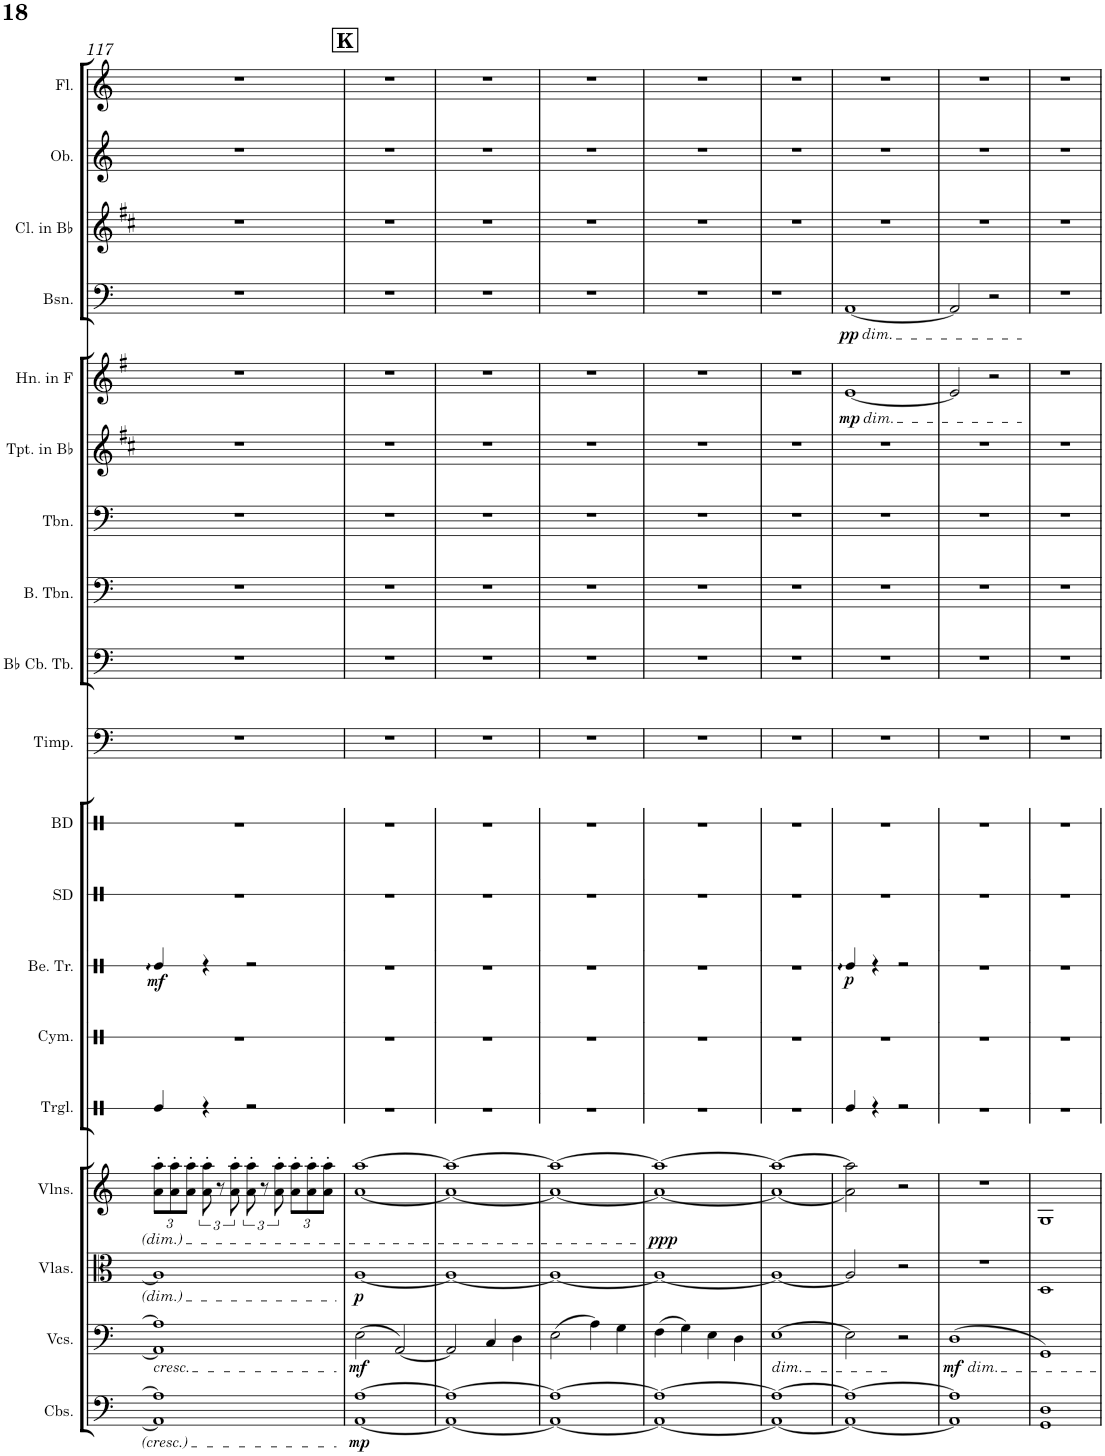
**kern	**dynam	**kern	**dynam	**kern	**dynam	**kern	**dynam	**kern	**kern	**kern	**dynam	**kern	**kern	**kern	**kern	**kern	**kern	**kern	**kern	**dynam	**kern	**dynam	**kern	**kern	**kern
*part19	*part19	*part18	*part18	*part17	*part17	*part16	*part16	*part15	*part14	*part13	*part13	*part12	*part11	*part10	*part9	*part8	*part7	*part6	*part5	*part5	*part4	*part4	*part3	*part2	*part1
*staff19	*staff19	*staff18	*staff18	*staff17	*staff17	*staff16	*staff16	*staff15	*staff14	*staff13	*staff13	*staff12	*staff11	*staff10	*staff9	*staff8	*staff7	*staff6	*staff5	*staff5	*staff4	*staff4	*staff3	*staff2	*staff1
*I"Contrabasses	*	*I"Violoncellos	*	*I"Violas	*	*I"Violins	*	*I"Triangle	*I"Cymbals	*I"Bell Tree	*	*I"Snare Drum	*I"Bass Drum	*I"Timpani	*I"Bb Contrabass Tuba	*I"Bass Trombone	*I"Trombone	*I"Trumpet in Bb	*I"Horn in F	*	*I"Bassoon	*	*I"Clarinet in Bb	*I"Oboe	*I"Flute
*I'Cbs.	*	*I'Vcs.	*	*I'Vlas.	*	*I'Vlns.	*	*I'Trgl.	*I'Cym.	*I'Be. Tr.	*	*I'SD	*I'BD	*I'Timp.	*I'Bb Cb. Tb.	*I'B. Tbn.	*I'Tbn.	*I'Tpt. in Bb	*I'Hn. in F	*	*I'Bsn.	*	*I'Cl. in Bb	*I'Ob.	*I'Fl.
!!LO:PB:g=z
*clefF4	*	*clefF4	*	*clefC3	*	*clefG2	*	*clefX	*clefX	*clefX	*	*clefX	*clefX	*clefF4	*clefF4	*clefF4	*clefF4	*clefG2	*clefG2	*	*clefF4	*	*clefG2	*clefG2	*clefG2
*Trd7c12	*	*	*	*	*	*	*	*	*	*	*	*	*	*	*	*	*	*Trd1c2	*Trd4c7	*	*	*	*Trd1c2	*	*
*k[]	*	*k[]	*	*k[]	*	*k[]	*	*k[]	*k[]	*k[]	*	*k[]	*k[]	*k[]	*k[]	*k[]	*k[]	*k[f#c#]	*k[f#]	*	*k[]	*	*k[f#c#]	*k[]	*k[]
*M4/4	*	*M4/4	*	*M4/4	*	*M4/4	*	*M4/4	*M4/4	*M4/4	*	*M4/4	*M4/4	*M4/4	*M4/4	*M4/4	*M4/4	*M4/4	*M4/4	*	*M4/4	*	*M4/4	*M4/4	*M4/4
*	*	*	*	*	*	*Xbrackettup	*	*	*	*	*	*	*	*	*	*	*	*	*	*	*	*	*	*	*
=117	=117	=117	=117	=117	=117	=117	=117	=117	=117	=117	=117	=117	=117	=117	=117	=117	=117	=117	=117	=117	=117	=117	=117	=117	=117
!	!	!LO:TX:b:i:t=cresc.	!	!	!	!	!	!	!	!	!	!	!	!	!	!	!	!	!	!	!	!	!	!	!
!	!	!	!	!	!	!	!	!	!	!	!LO:DY:b	!	!	!	!	!	!	!	!	!	!	!	!	!	!
1AA] 1A]	.	1AA] 1A]	.	1A]	.	12a\' 12aa\'L	.	4Re/	1r	4Re/	mf	1r	1r	1r	1r	1r	1r	1r	1r	.	1r	.	1r	1r	1r
.	.	.	.	.	.	12a\' 12aa\'	.	.	.	.	.	.	.	.	.	.	.	.	.	.	.	.	.	.	.
.	.	.	.	.	.	12a\' 12aa\'J	.	.	.	.	.	.	.	.	.	.	.	.	.	.	.	.	.	.	.
*	*	*	*	*	*	*brackettup	*	*	*	*	*	*	*	*	*	*	*	*	*	*	*	*	*	*	*
.	.	.	.	.	.	12a\' 12aa\'	.	4r	.	4r	.	.	.	.	.	.	.	.	.	.	.	.	.	.	.
.	.	.	.	.	.	12r	.	.	.	.	.	.	.	.	.	.	.	.	.	.	.	.	.	.	.
.	.	.	.	.	.	12a\' 12aa\'	.	.	.	.	.	.	.	.	.	.	.	.	.	.	.	.	.	.	.
.	.	.	.	.	.	12a\' 12aa\'	.	2r	.	2r	.	.	.	.	.	.	.	.	.	.	.	.	.	.	.
.	.	.	.	.	.	12r	.	.	.	.	.	.	.	.	.	.	.	.	.	.	.	.	.	.	.
.	.	.	.	.	.	12a\' 12aa\'	.	.	.	.	.	.	.	.	.	.	.	.	.	.	.	.	.	.	.
*	*	*	*	*	*	*Xbrackettup	*	*	*	*	*	*	*	*	*	*	*	*	*	*	*	*	*	*	*
.	.	.	.	.	.	12a\' 12aa\'L	.	.	.	.	.	.	.	.	.	.	.	.	.	.	.	.	.	.	.
.	.	.	.	.	.	12a\' 12aa\'	.	.	.	.	.	.	.	.	.	.	.	.	.	.	.	.	.	.	.
.	.	.	.	.	.	12a\' 12aa\'J	.	.	.	.	.	.	.	.	.	.	.	.	.	.	.	.	.	.	.
!!LO:REH:place=s1:a:B:cj:fs=14:t=K
=118	=118	=118	=118	=118	=118	=118	=118	=118	=118	=118	=118	=118	=118	=118	=118	=118	=118	=118	=118	=118	=118	=118	=118	=118	=118
!	!LO:DY:b	!	!LO:DY:b	!	!LO:DY:b	!	!	!	!	!	!	!	!	!	!	!	!	!	!	!	!	!	!	!	!
[1AA [1A	mp	(2E\	mf	[1A	p	[1a [1aa	.	1r	1r	1r	.	1r	1r	1r	1r	1r	1r	1r	1r	.	1r	.	1r	1r	1r
.	.	[2AA/)	.	.	.	.	.	.	.	.	.	.	.	.	.	.	.	.	.	.	.	.	.	.	.
=119	=119	=119	=119	=119	=119	=119	=119	=119	=119	=119	=119	=119	=119	=119	=119	=119	=119	=119	=119	=119	=119	=119	=119	=119	=119
1AA_ 1A_	.	2AA/]	.	1A_	.	1a_ 1aa_	.	1r	1r	1r	.	1r	1r	1r	1r	1r	1r	1r	1r	.	1r	.	1r	1r	1r
.	.	4C/	.	.	.	.	.	.	.	.	.	.	.	.	.	.	.	.	.	.	.	.	.	.	.
.	.	4D\	.	.	.	.	.	.	.	.	.	.	.	.	.	.	.	.	.	.	.	.	.	.	.
=120	=120	=120	=120	=120	=120	=120	=120	=120	=120	=120	=120	=120	=120	=120	=120	=120	=120	=120	=120	=120	=120	=120	=120	=120	=120
1AA_ 1A_	.	(2E\	.	1A_	.	1a_ 1aa_	.	1r	1r	1r	.	1r	1r	1r	1r	1r	1r	1r	1r	.	1r	.	1r	1r	1r
.	.	4A\)	.	.	.	.	.	.	.	.	.	.	.	.	.	.	.	.	.	.	.	.	.	.	.
.	.	4G\	.	.	.	.	.	.	.	.	.	.	.	.	.	.	.	.	.	.	.	.	.	.	.
=121	=121	=121	=121	=121	=121	=121	=121	=121	=121	=121	=121	=121	=121	=121	=121	=121	=121	=121	=121	=121	=121	=121	=121	=121	=121
!	!	!	!	!	!	!	!LO:DY:b	!	!	!	!	!	!	!	!	!	!	!	!	!	!	!	!	!	!
1AA_ 1A_	.	(4F\	.	1A_	.	1a_ 1aa_	ppp	1r	1r	1r	.	1r	1r	1r	1r	1r	1r	1r	1r	.	1r	.	1r	1r	1r
.	.	4G\)	.	.	.	.	.	.	.	.	.	.	.	.	.	.	.	.	.	.	.	.	.	.	.
.	.	4E\	.	.	.	.	.	.	.	.	.	.	.	.	.	.	.	.	.	.	.	.	.	.	.
.	.	4D\	.	.	.	.	.	.	.	.	.	.	.	.	.	.	.	.	.	.	.	.	.	.	.
=122	=122	=122	=122	=122	=122	=122	=122	=122	=122	=122	=122	=122	=122	=122	=122	=122	=122	=122	=122	=122	=122	=122	=122	=122	=122
!	!	!LO:TX:b:i:t=dim.	!	!	!	!	!	!	!	!	!	!	!	!	!	!	!	!	!	!	!	!	!	!	!
1AA_ 1A_	.	[1E	.	1A_	.	1a_ 1aa_	.	1r	1r	1r	.	1r	1r	1r	1r	1r	1r	1r	1r	.	1r	.	1r	1r	1r
=123	=123	=123	=123	=123	=123	=123	=123	=123	=123	=123	=123	=123	=123	=123	=123	=123	=123	=123	=123	=123	=123	=123	=123	=123	=123
!	!	!	!	!	!	!	!	!	!	!	!	!	!	!	!	!	!	!	!	!	!LO:TX:b:i:t=dim.	!	!	!	!
!	!	!	!	!	!	!	!	!	!	!	!	!	!	!	!	!	!	!	!LO:TX:b:i:t=dim.	!	!	!	!	!	!
!	!	!	!	!	!	!	!	!	!	!	!LO:DY:b	!	!	!	!	!	!	!	!	!LO:DY:b	!	!LO:DY:b	!	!	!
1AA_ 1A_	.	2E\]	.	2A/]	.	2a\] 2aa\]	.	4Re/	1r	4Re/	p	1r	1r	1r	1r	1r	1r	1r	[1e	mp	[1AA	pp	1r	1r	1r
.	.	.	.	.	.	.	.	4r	.	4r	.	.	.	.	.	.	.	.	.	.	.	.	.	.	.
.	.	2r	.	2r	.	2r	.	2r	.	2r	.	.	.	.	.	.	.	.	.	.	.	.	.	.	.
=124	=124	=124	=124	=124	=124	=124	=124	=124	=124	=124	=124	=124	=124	=124	=124	=124	=124	=124	=124	=124	=124	=124	=124	=124	=124
!	!	!LO:TX:b:i:t=dim.	!	!	!	!	!	!	!	!	!	!	!	!	!	!	!	!	!	!	!	!	!	!	!
!	!	!	!LO:DY:b	!	!	!	!	!	!	!	!	!	!	!	!	!	!	!	!	!	!	!	!	!	!
1AA] 1A]	.	(1D	mf	1r	.	1r	.	1r	1r	1r	.	1r	1r	1r	1r	1r	1r	1r	2e/]	.	2AA/]	.	1r	1r	1r
.	.	.	.	.	.	.	.	.	.	.	.	.	.	.	.	.	.	.	2r	.	2r	.	.	.	.
=125	=125	=125	=125	=125	=125	=125	=125	=125	=125	=125	=125	=125	=125	=125	=125	=125	=125	=125	=125	=125	=125	=125	=125	=125	=125
1GG 1D	.	1GG)	.	1D	.	1G	.	1r	1r	1r	.	1r	1r	1r	1r	1r	1r	1r	1r	.	1r	.	1r	1r	1r
=	=	=	=	=	=	=	=	=	=	=	=	=	=	=	=	=	=	=	=	=	=	=	=	=	=
*-	*-	*-	*-	*-	*-	*-	*-	*-	*-	*-	*-	*-	*-	*-	*-	*-	*-	*-	*-	*-	*-	*-	*-	*-	*-
